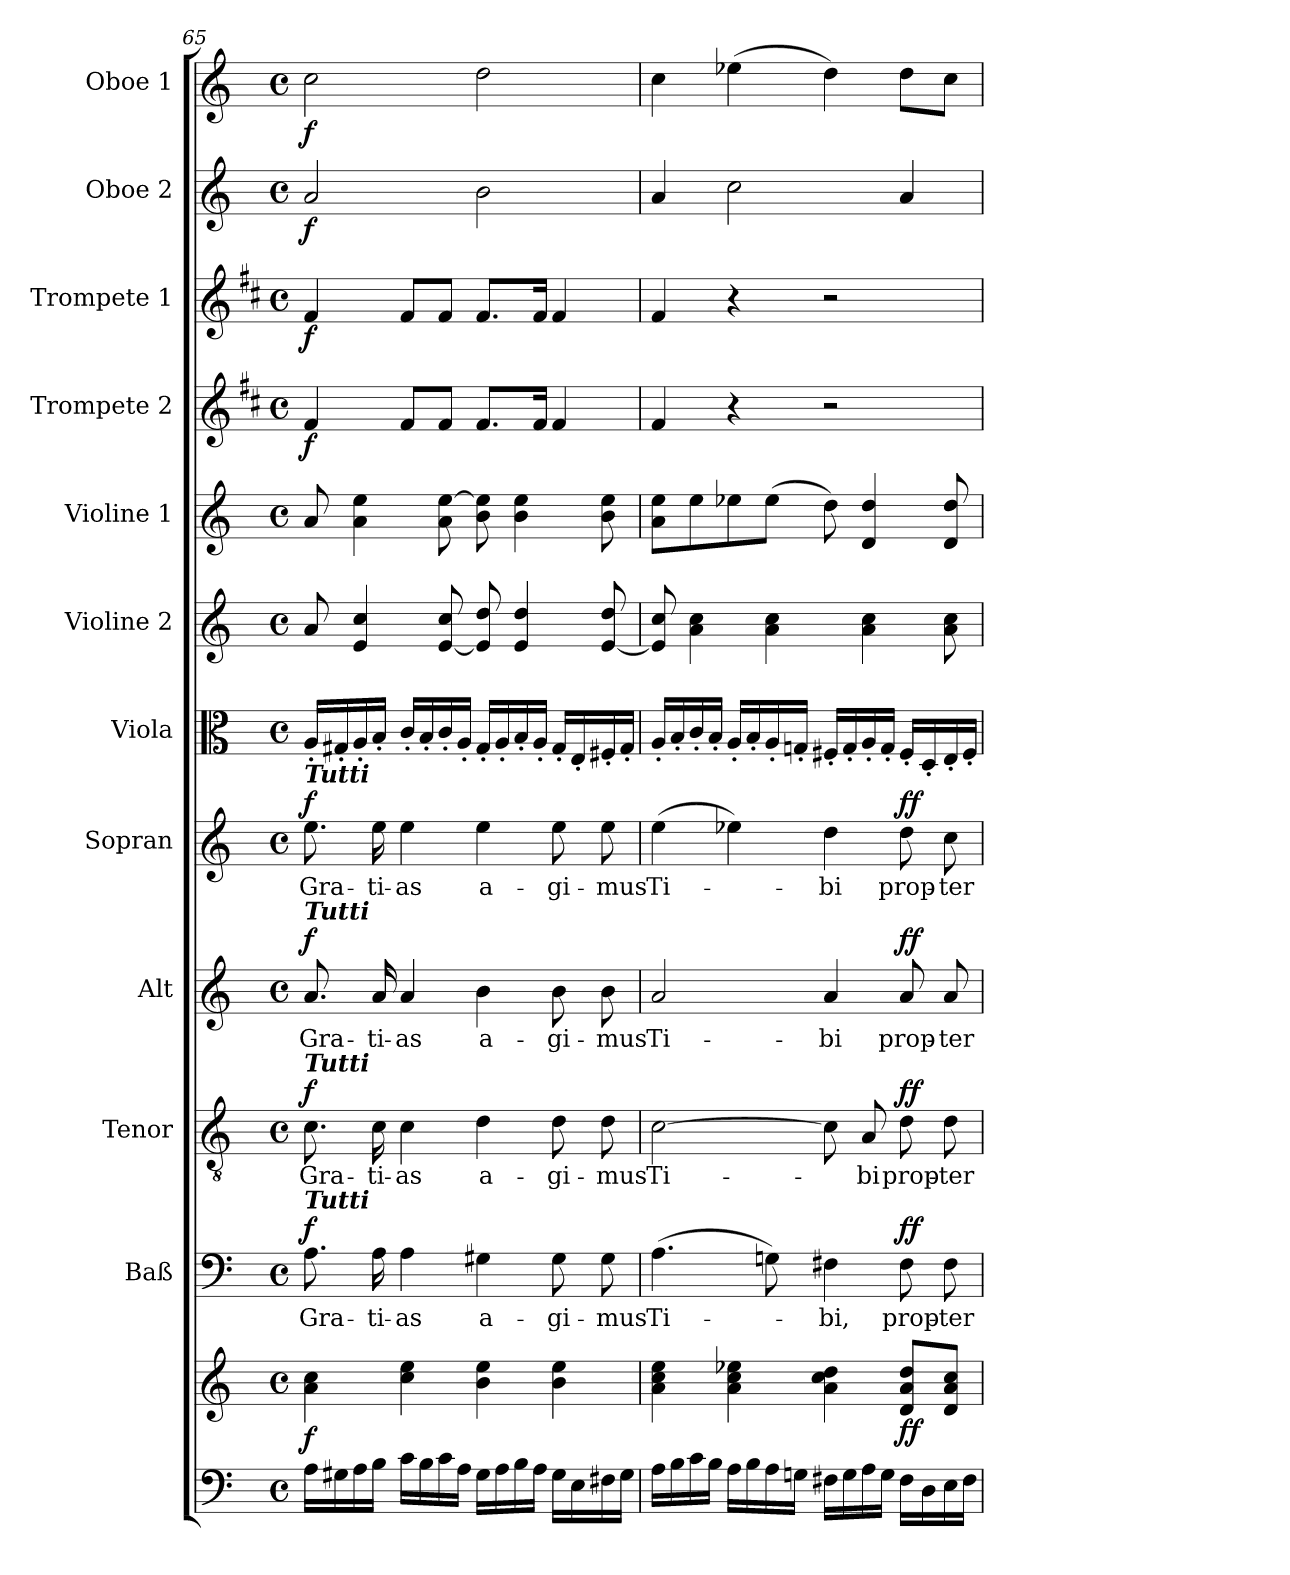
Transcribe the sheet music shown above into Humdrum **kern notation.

**kern	**kern	**dynam	**kern	**text	**dynam	**kern	**text	**dynam	**kern	**text	**dynam	**kern	**text	**dynam	**kern	**kern	**kern	**kern	**dynam	**kern	**dynam	**kern	**dynam	**kern	**dynam
*part12	*part12	*part12	*part11	*part11	*part11	*part10	*part10	*part10	*part9	*part9	*part9	*part8	*part8	*part8	*part7	*part6	*part5	*part4	*part4	*part3	*part3	*part2	*part2	*part1	*part1
*staff13	*staff12	*staff12/13	*staff11	*staff11	*staff11	*staff10	*staff10	*staff10	*staff9	*staff9	*staff9	*staff8	*staff8	*staff8	*staff7	*staff6	*staff5	*staff4	*staff4	*staff3	*staff3	*staff2	*staff2	*staff1	*staff1
*	*	*	*I"Baß	*	*	*I"Tenor	*	*	*I"Alt	*	*	*I"Sopran	*	*	*I"Viola	*I"Violine 2	*I"Violine 1	*I"Trompete 2	*	*I"Trompete 1	*	*I"Oboe 2	*	*I"Oboe 1	*
*	*	*	*I'Baß	*	*	*I'Ten	*	*	*I'Alt	*	*	*I'Sop	*	*	*I'Vla.	*I'Vln. 2	*I'Vln. 1	*I'Trp. 2	*	*I'Trp. 1	*	*I'Ob. 2	*	*I'Ob. 1	*
*clefF4	*clefG2	*	*clefF4	*	*	*clefGv2	*	*	*clefG2	*	*	*clefG2	*	*	*clefC3	*clefG2	*clefG2	*clefG2	*	*clefG2	*	*clefG2	*	*clefG2	*
*	*	*	*	*	*	*	*	*	*	*	*	*	*	*	*	*	*	*ITrd1c2	*	*ITrd1c2	*	*	*	*	*
*k[]	*k[]	*	*k[]	*	*	*k[]	*	*	*k[]	*	*	*k[]	*	*	*k[]	*k[]	*k[]	*k[]	*	*k[]	*	*k[]	*	*k[]	*
*C:	*C:	*	*C:	*	*	*C:	*	*	*C:	*	*	*C:	*	*	*C:	*C:	*C:	*C:	*	*C:	*	*C:	*	*C:	*
*M4/4	*M4/4	*	*M4/4	*	*	*M4/4	*	*	*M4/4	*	*	*M4/4	*	*	*M4/4	*M4/4	*M4/4	*M4/4	*	*M4/4	*	*M4/4	*	*M4/4	*
*met(c)	*met(c)	*	*met(c)	*	*	*met(c)	*	*	*met(c)	*	*	*met(c)	*	*	*met(c)	*met(c)	*met(c)	*met(c)	*	*met(c)	*	*met(c)	*	*met(c)	*
=65	=65	=65	=65	=65	=65	=65	=65	=65	=65	=65	=65	=65	=65	=65	=65	=65	=65	=65	=65	=65	=65	=65	=65	=65	=65
!	!	!	!	!	!	!	!	!	!	!	!	!LO:TX:a:Bi:t=Tutti	!	!	!	!	!	!	!	!	!	!	!	!	!
!	!	!	!	!	!	!	!	!	!LO:TX:a:Bi:t=Tutti	!	!	!	!	!	!	!	!	!	!	!	!	!	!	!	!
!	!	!	!	!	!	!LO:TX:a:Bi:t=Tutti	!	!	!	!	!	!	!	!	!	!	!	!	!	!	!	!	!	!	!
!	!	!	!LO:TX:a:Bi:t=Tutti	!	!	!	!	!	!	!	!	!	!	!	!	!	!	!	!	!	!	!	!	!	!
!	!	!LO:DY:b	!	!LO:LY:b	!LO:DY:a	!	!LO:LY:b	!LO:DY:a	!	!LO:LY:b	!LO:DY:a	!	!LO:LY:b	!LO:DY:a	!	!	!	!	!LO:DY:b	!	!LO:DY:b	!	!LO:DY:b	!	!LO:DY:b
16A\LL	4a\ 4cc\	f	8.A\	Gra-	f	8.c\	Gra-	f	8.a/	Gra-	f	8.ee\	Gra-	f	16A'</LL	8a/	8a/	4e/	f	4e/	f	2a/	f	2cc\	f
16G#X\	.	.	.	.	.	.	.	.	.	.	.	.	.	.	16G#X'</	.	.	.	.	.	.	.	.	.	.
16A\	.	.	.	.	.	.	.	.	.	.	.	.	.	.	16A'</	4e/ 4cc/	4a\ 4ee\	.	.	.	.	.	.	.	.
!	!	!	!	!LO:LY:b	!	!	!LO:LY:b	!	!	!LO:LY:b	!	!	!LO:LY:b	!	!	!	!	!	!	!	!	!	!	!	!
16B\JJ	.	.	16A\	-ti-	.	16c\	-ti-	.	16a/	-ti-	.	16ee\	-ti-	.	16B'</JJ	.	.	.	.	.	.	.	.	.	.
!	!	!	!	!LO:LY:b	!	!	!LO:LY:b	!	!	!LO:LY:b	!	!	!LO:LY:b	!	!	!	!	!	!	!	!	!	!	!	!
16c\LL	4cc\ 4ee\	.	4A\	-as	.	4c\	-as	.	4a/	-as	.	4ee\	-as	.	16c'</LL	.	.	8e/L	.	8e/L	.	.	.	.	.
16B\	.	.	.	.	.	.	.	.	.	.	.	.	.	.	16B'</	.	.	.	.	.	.	.	.	.	.
16c\	.	.	.	.	.	.	.	.	.	.	.	.	.	.	16c'</	[8e/ 8cc/	8a\ [8ee\	8e/J	.	8e/J	.	.	.	.	.
16A\JJ	.	.	.	.	.	.	.	.	.	.	.	.	.	.	16A'</JJ	.	.	.	.	.	.	.	.	.	.
!	!	!	!	!LO:LY:b	!	!	!LO:LY:b	!	!	!LO:LY:b	!	!	!LO:LY:b	!	!	!	!	!	!	!	!	!	!	!	!
16G#\LL	4b\ 4ee\	.	4G#X\	a-	.	4d\	a-	.	4b\	a-	.	4ee\	a-	.	16G#'</LL	8e/] 8dd/	8b\ 8ee\]	8.e/L	.	8.e/L	.	2b\	.	2dd\	.
16A\	.	.	.	.	.	.	.	.	.	.	.	.	.	.	16A'</	.	.	.	.	.	.	.	.	.	.
16B\	.	.	.	.	.	.	.	.	.	.	.	.	.	.	16B'</	4e/ 4dd/	4b\ 4ee\	.	.	.	.	.	.	.	.
16A\JJ	.	.	.	.	.	.	.	.	.	.	.	.	.	.	16A'</JJ	.	.	16e/Jk	.	16e/Jk	.	.	.	.	.
!	!	!	!	!LO:LY:b	!	!	!LO:LY:b	!	!	!LO:LY:b	!	!	!LO:LY:b	!	!	!	!	!	!	!	!	!	!	!	!
16G#\LL	4b\ 4ee\	.	8G#\	-gi-	.	8d\	-gi-	.	8b\	-gi-	.	8ee\	-gi-	.	16G#'</LL	.	.	4e/	.	4e/	.	.	.	.	.
16E\	.	.	.	.	.	.	.	.	.	.	.	.	.	.	16E'</	.	.	.	.	.	.	.	.	.	.
!	!	!	!	!LO:LY:b	!	!	!LO:LY:b	!	!	!LO:LY:b	!	!	!LO:LY:b	!	!	!	!	!	!	!	!	!	!	!	!
16F#X\	.	.	8G#\	-mus	.	8d\	-mus	.	8b\	-mus	.	8ee\	-mus	.	16F#X'</	[8e/ 8dd/	8b\ 8ee\	.	.	.	.	.	.	.	.
16G#\JJ	.	.	.	.	.	.	.	.	.	.	.	.	.	.	16G#'</JJ	.	.	.	.	.	.	.	.	.	.
!!LO:PB:g=z
=66	=66	=66	=66	=66	=66	=66	=66	=66	=66	=66	=66	=66	=66	=66	=66	=66	=66	=66	=66	=66	=66	=66	=66	=66	=66
!	!	!	!	!LO:LY:b	!	!	!LO:LY:b	!	!	!LO:LY:b	!	!	!LO:LY:b	!	!	!	!	!	!	!	!	!	!	!	!
16A\LL	4a\ 4cc\ 4ee\	.	(>4.A\	Ti-	.	[2c\	Ti-	.	2a/	Ti-	.	(>4ee\	Ti-	.	16A'</LL	8e/] 8cc/	8a\ 8ee\L	4e/	.	4e/	.	4a/	.	4cc\	.
16B\	.	.	.	.	.	.	.	.	.	.	.	.	.	.	16B'</	.	.	.	.	.	.	.	.	.	.
16c\	.	.	.	.	.	.	.	.	.	.	.	.	.	.	16c'</	4a\ 4cc\	8ee\	.	.	.	.	.	.	.	.
16B\JJ	.	.	.	.	.	.	.	.	.	.	.	.	.	.	16B'</JJ	.	.	.	.	.	.	.	.	.	.
16A\LL	4a\ 4cc\ 4ee-X\	.	.	.	.	.	.	.	.	.	.	4ee-X\)	.	.	16A'</LL	.	8ee-X\	4r	.	4r	.	2cc\	.	(>4ee-X\	.
16B\	.	.	.	.	.	.	.	.	.	.	.	.	.	.	16B'</	.	.	.	.	.	.	.	.	.	.
16A\	.	.	8Gn\)	.	.	.	.	.	.	.	.	.	.	.	16A'</	4a\ 4cc\	(>8ee-\J	.	.	.	.	.	.	.	.
16Gn\JJ	.	.	.	.	.	.	.	.	.	.	.	.	.	.	16Gn'</JJ	.	.	.	.	.	.	.	.	.	.
!	!	!	!	!LO:LY:b	!	!	!	!	!	!LO:LY:b	!	!	!LO:LY:b	!	!	!	!	!	!	!	!	!	!	!	!
16F#X\LL	4a\ 4cc\ 4dd\	.	4F#X\	-bi,	.	8c\]	.	.	4a/	-bi	.	4dd\	-bi	.	16F#X'</LL	.	8dd\)	2r	.	2r	.	.	.	4dd\)	.
16G\	.	.	.	.	.	.	.	.	.	.	.	.	.	.	16G'</	.	.	.	.	.	.	.	.	.	.
!	!	!	!	!	!	!	!LO:LY:b	!	!	!	!	!	!	!	!	!	!	!	!	!	!	!	!	!	!
16A\	.	.	.	.	.	8A/	-bi	.	.	.	.	.	.	.	16A'</	4a\ 4cc\	4d/ 4dd/	.	.	.	.	.	.	.	.
16G\JJ	.	.	.	.	.	.	.	.	.	.	.	.	.	.	16G'</JJ	.	.	.	.	.	.	.	.	.	.
!	!	!LO:DY:b	!	!LO:LY:b	!LO:DY:a	!	!LO:LY:b	!LO:DY:a	!	!LO:LY:b	!LO:DY:a	!	!LO:LY:b	!LO:DY:a	!	!	!	!	!	!	!	!	!	!	!
16F#\LL	8d/ 8a/ 8dd/L	ff	8F#\	prop-	ff	8d\	prop-	ff	8a/	prop-	ff	8dd\	prop-	ff	16F#'</LL	.	.	.	.	.	.	4a/	.	8dd\L	.
16D\	.	.	.	.	.	.	.	.	.	.	.	.	.	.	16D'</	.	.	.	.	.	.	.	.	.	.
!	!	!	!	!LO:LY:b	!	!	!LO:LY:b	!	!	!LO:LY:b	!	!	!LO:LY:b	!	!	!	!	!	!	!	!	!	!	!	!
16E\	8d/ 8a/ 8cc/J	.	8F#\	-ter	.	8d\	-ter	.	8a/	-ter	.	8cc\	-ter	.	16E'</	8a\ 8cc\	8d/ 8dd/	.	.	.	.	.	.	8cc\J	.
16F#\JJ	.	.	.	.	.	.	.	.	.	.	.	.	.	.	16F#'</JJ	.	.	.	.	.	.	.	.	.	.
=	=	=	=	=	=	=	=	=	=	=	=	=	=	=	=	=	=	=	=	=	=	=	=	=	=
*-	*-	*-	*-	*-	*-	*-	*-	*-	*-	*-	*-	*-	*-	*-	*-	*-	*-	*-	*-	*-	*-	*-	*-	*-	*-
